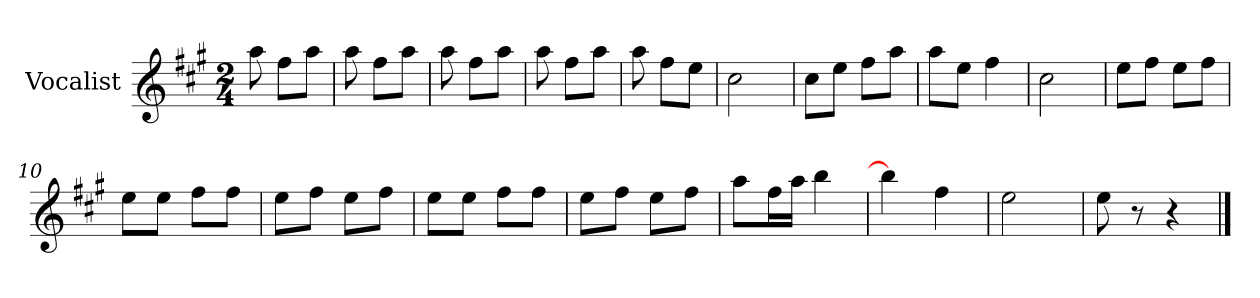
**kern
*part1
*staff1
*I"Vocalist
*k[f#c#g#]
*A:
*M2/4
=
8aa
8ff#L
8aaJ
=1
8aa
8ff#L
8aaJ
=2
8aa
8ff#L
8aaJ
=3
8aa
8ff#L
8aaJ
=4
8aa
8ff#L
8eeJ
=5
2cc#
=6
8cc#L
8eeJ
8ff#L
8aaJ
=7
8aaL
8eeJ
4ff#
=8
2cc#
=9
8eeL
8ff#J
8eeL
8ff#J
=10
8eeL
8eeJ
8ff#L
8ff#J
=11
8eeL
8ff#J
8eeL
8ff#J
=12
8eeL
8eeJ
8ff#L
8ff#J
=13
8eeL
8ff#J
8eeL
8ff#J
=14
8aaL
16ff#L
16aaJJ
4bb
=15
4bb]
4ff#
=16
2ee
=17
8ee
8r
4r
==
*-
